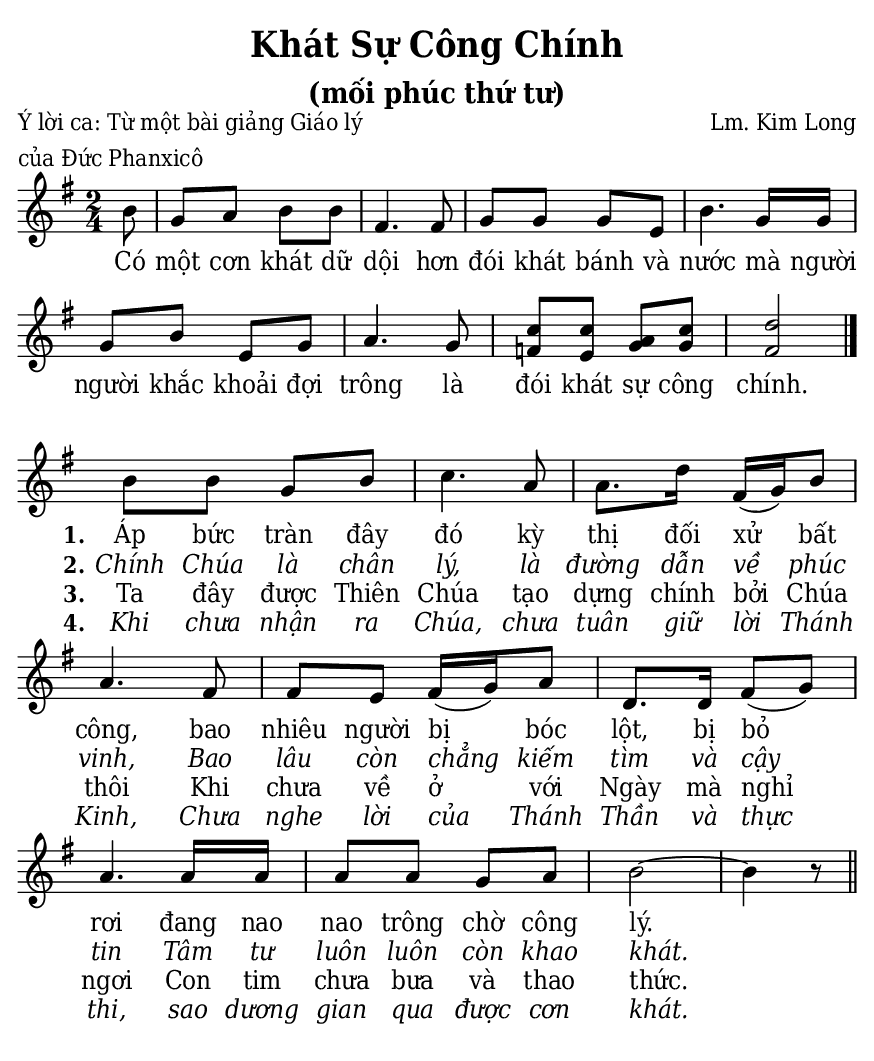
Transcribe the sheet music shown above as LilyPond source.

% Cài đặt chung
\version "2.24.3"
\include "english.ly"

\header {
  title = \markup \center-column {
    "Khát Sự Công Chính"
    \huge "(mối phúc thứ tư)"
  }
  poet = \markup \left-column {
    "Ý lời ca: Từ một bài giảng Giáo lý"
    "của Đức Phanxicô"
  }
  composer = "Lm. Kim Long"
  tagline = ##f
}

% Nhạc
nhacPhanMot = \relative c'' {
  \key g \major
  \time 2/4
  \partial 8 b8 |
  g a b b |
  fs4. fs8 |
  g g g e |
  b'4. g16 g |
  g8 b e, g |
  a4. g8 |
  <<
    {
      c8 c a c |
      d2 \bar "|."
    }
    {
      f,!8 e g g |
      fs2
    }
  >>
}

nhacPhanHai = \relative c'' {
  \key g \major
  \time 2/4
  b8 b g b |
  c4. a8 |
  a8. d16 fs,16 (g) b8 |
  a4. fs8 |
  fs e fs16 (g) a8 |
  d,8. d16 fs8 (g) |
  a4. a16 a |
  a8 a g a |
  b2 ~ |
  b4 r8 \bar "||"
}

% Lời
loiPhanMot = \lyricmode {
  Có một cơn khát dữ dội hơn đói khát bánh và nước
  mà người người khắc khoải đợi trông là đói khát sự công chính.
}

loiPhanHai = \lyricmode {
  <<
    {
      \set stanza = "1."
      Áp bức tràn đây đó kỳ thị đối xử bất công,
      bao nhiêu người bị bóc lột, bị bỏ rơi
      đang nao nao trông chờ công lý.
    }
    \new Lyrics {
	    \set associatedVoice = "beSop"
	    \set stanza = "2."
      \override Lyrics.LyricText.font-shape = #'italic
      Chính Chúa là chân lý, là đường dẫn về phúc vinh,
      Bao lâu còn chẳng kiếm tìm và cậy tin
      Tâm tư luôn luôn còn khao khát.
    }
    \new Lyrics {
	    \set associatedVoice = "beSop"
	    \set stanza = "3."
      Ta đây được Thiên Chúa tạo dựng chính bởi Chúa thôi
      Khi chưa về ở với Ngày mà nghỉ ngơi
      Con tim chưa bưa và thao thức.
    }
    \new Lyrics {
	    \set associatedVoice = "beSop"
	    \set stanza = "4."
      \override Lyrics.LyricText.font-shape = #'italic
      Khi chưa nhận ra Chúa, chưa tuân giữ lời Thánh Kinh,
      Chưa nghe lời của Thánh Thần và thực thi,
      sao dương gian qua được cơn khát.
    }
  >>
}

% Dàn trang
\paper {
  #(set-paper-size "a5")
  top-margin = 3\mm
  bottom-margin = 3\mm
  left-margin = 3\mm
  right-margin = 3\mm
  indent = #0
  #(define fonts
	 (make-pango-font-tree "Deja Vu Serif Condensed"
	 		       "Deja Vu Serif Condensed"
			       "Deja Vu Serif Condensed"
			       (/ 20 20)))
  print-page-number = ##f
}

\score {
  <<
    \new Staff <<
        \clef treble
        \new Voice = beSop {
          \nhacPhanMot
        }
      \new Lyrics \lyricsto beSop \loiPhanMot
    >>
  >>
  \layout {
    \override Lyrics.LyricSpace.minimum-distance = #0.9
    \override Score.BarNumber.break-visibility = ##(#f #f #f)
    \override Score.SpacingSpanner.uniform-stretching = ##t
    ragged-last = ##f
  }
}

\score {
  <<
    \new Staff <<
        \clef treble
        \new Voice = beSop {
          \nhacPhanHai
        }
      \new Lyrics \lyricsto beSop \loiPhanHai
    >>
  >>
  \layout {
    \override Staff.TimeSignature.transparent = ##t
    \override Lyrics.LyricSpace.minimum-distance = #1.7
    \override Score.BarNumber.break-visibility = ##(#f #f #f)
    \override Score.SpacingSpanner.uniform-stretching = ##t
    ragged-last = ##f
  }
}
